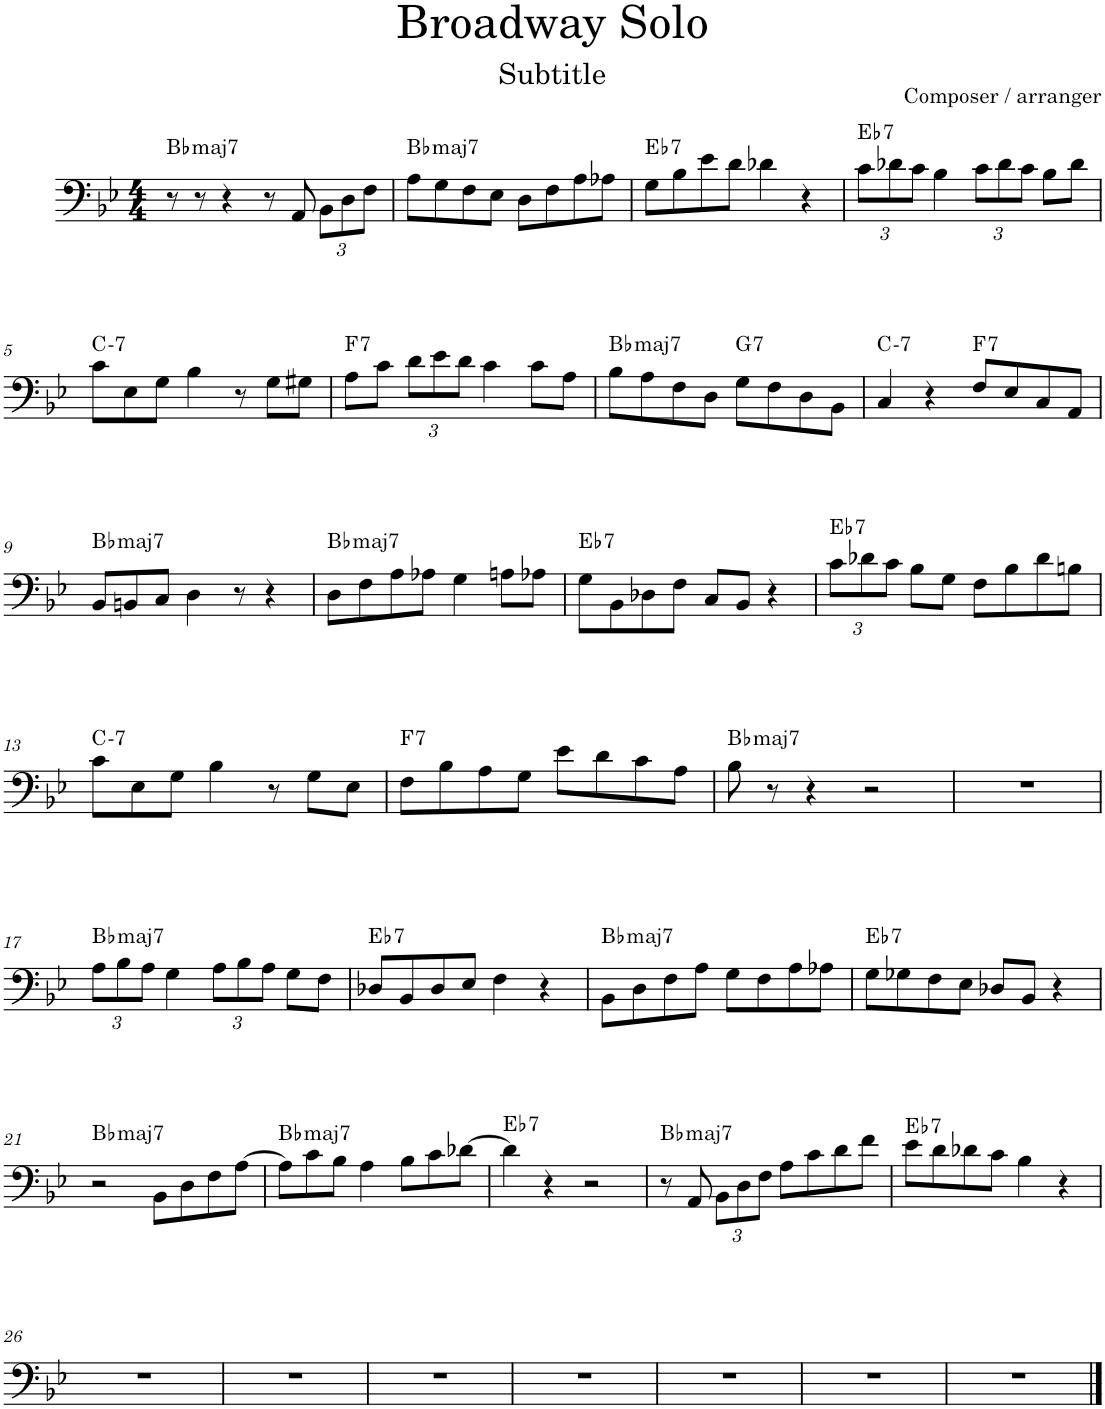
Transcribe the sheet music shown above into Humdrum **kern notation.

**kern	**harte
*part1	*part1
*staff1	*
*I"Fretless Electric Bass	*
*I'Frtl. El. B.	*
*clefF4	*
*Trd7c12	*
*k[b-e-]	*
*M4/4	*
=1	=1
!	!LO:H:kt=maj7
8r	Bb:maj7
8r	.
4r	.
8r	.
8AA/	.
*Xbrackettup	*
12BB-\L	.
12D\	.
12F\J	.
=2	=2
!	!LO:H:kt=maj7
8A\L	Bb:maj7
8G\	.
8F\	.
8E-\J	.
8D\L	.
8F\	.
8A\	.
8A-X\J	.
=3	=3
!	!LO:H:kt=7
8G\L	Eb:7
8B-\	.
8e-\	.
8d\J	.
4d-X\	.
4r	.
=4	=4
!	!LO:H:kt=7
12c\L	Eb:7
12d-X\	.
12c\J	.
4B-\	.
12c\L	.
12d-\	.
12c\J	.
8B-\L	.
8d-\J	.
!!LO:LB:g=z
=5	=5
!	!LO:H:kt=7
8c\L	C:min7
8E-\	.
8G\J	.
4B-\	.
8r	.
8G\L	.
8G#X\J	.
=6	=6
!	!LO:H:kt=7
8A\L	F:7
8c\J	.
12d\L	.
12e-\	.
12d\J	.
4c\	.
8c\L	.
8A\J	.
=7	=7
!	!LO:H:kt=maj7
8B-\L	Bb:maj7
8A\	.
8F\	.
8D\J	.
!	!LO:H:kt=7
8G\L	G:7
8F\	.
8D\	.
8BB-\J	.
=8	=8
!	!LO:H:kt=7
4C/	C:min7
4r	.
!	!LO:H:kt=7
8F/L	F:7
8E-/	.
8C/	.
8AA/J	.
!!LO:LB:g=z
=9	=9
!	!LO:H:kt=maj7
8BB-/L	Bb:maj7
8BBn/	.
8C/J	.
4D\	.
8r	.
4r	.
=10	=10
!	!LO:H:kt=maj7
8D\L	Bb:maj7
8F\	.
8A\	.
8A-X\J	.
4G\	.
8An\L	.
8A-X\J	.
=11	=11
!	!LO:H:kt=7
8G\L	Eb:7
8BB-\	.
8D-X\	.
8F\J	.
8C/L	.
8BB-/J	.
4r	.
=12	=12
!	!LO:H:kt=7
12c\L	Eb:7
12d-X\	.
12c\J	.
8B-\L	.
8G\J	.
8F\L	.
8B-\	.
8d-\	.
8Bn\J	.
!!LO:LB:g=z
=13	=13
!	!LO:H:kt=7
8c\L	C:min7
8E-\	.
8G\J	.
4B-\	.
8r	.
8G\L	.
8E-\J	.
=14	=14
!	!LO:H:kt=7
8F\L	F:7
8B-\	.
8A\	.
8G\J	.
8e-\L	.
8d\	.
8c\	.
8A\J	.
=15	=15
!	!LO:H:kt=maj7
8B-\	Bb:maj7
8r	.
4r	.
2r	.
=16	=16
1r	.
!!LO:LB:g=z
=17	=17
!	!LO:H:kt=maj7
12A\L	Bb:maj7
12B-\	.
12A\J	.
4G\	.
12A\L	.
12B-\	.
12A\J	.
8G\L	.
8F\J	.
=18	=18
!	!LO:H:kt=7
8D-X/L	Eb:7
8BB-/	.
8D-/	.
8E-/J	.
4F\	.
4r	.
=19	=19
!	!LO:H:kt=maj7
8BB-\L	Bb:maj7
8D\	.
8F\	.
8A\J	.
8G\L	.
8F\	.
8A\	.
8A-X\J	.
=20	=20
!	!LO:H:kt=7
8G\L	Eb:7
8G-X\	.
8F\	.
8E-\J	.
8D-X/L	.
8BB-/J	.
4r	.
!!LO:LB:g=z
=21	=21
!	!LO:H:kt=maj7
2r	Bb:maj7
8BB-\L	.
8D\	.
8F\	.
[8A\J	.
=22	=22
!	!LO:H:kt=maj7
8A\L]	Bb:maj7
8c\	.
8B-\J	.
4A\	.
8B-\L	.
8c\	.
[8d-X\J	.
=23	=23
!	!LO:H:kt=7
4d-\]	Eb:7
4r	.
2r	.
=24	=24
!	!LO:H:kt=maj7
8r	Bb:maj7
8AA/	.
12BB-\L	.
12D\	.
12F\J	.
8A\L	.
8c\	.
8d\	.
8f\J	.
=25	=25
!	!LO:H:kt=7
8e-\L	Eb:7
8d\	.
8d-X\	.
8c\J	.
4B-\	.
4r	.
!!LO:LB:g=z
=26	=26
1r	.
=27	=27
1r	.
=28	=28
1r	.
=29	=29
1r	.
=30	=30
1r	.
=31	=31
1r	.
=32	=32
1r	.
==	==
*-	*-
